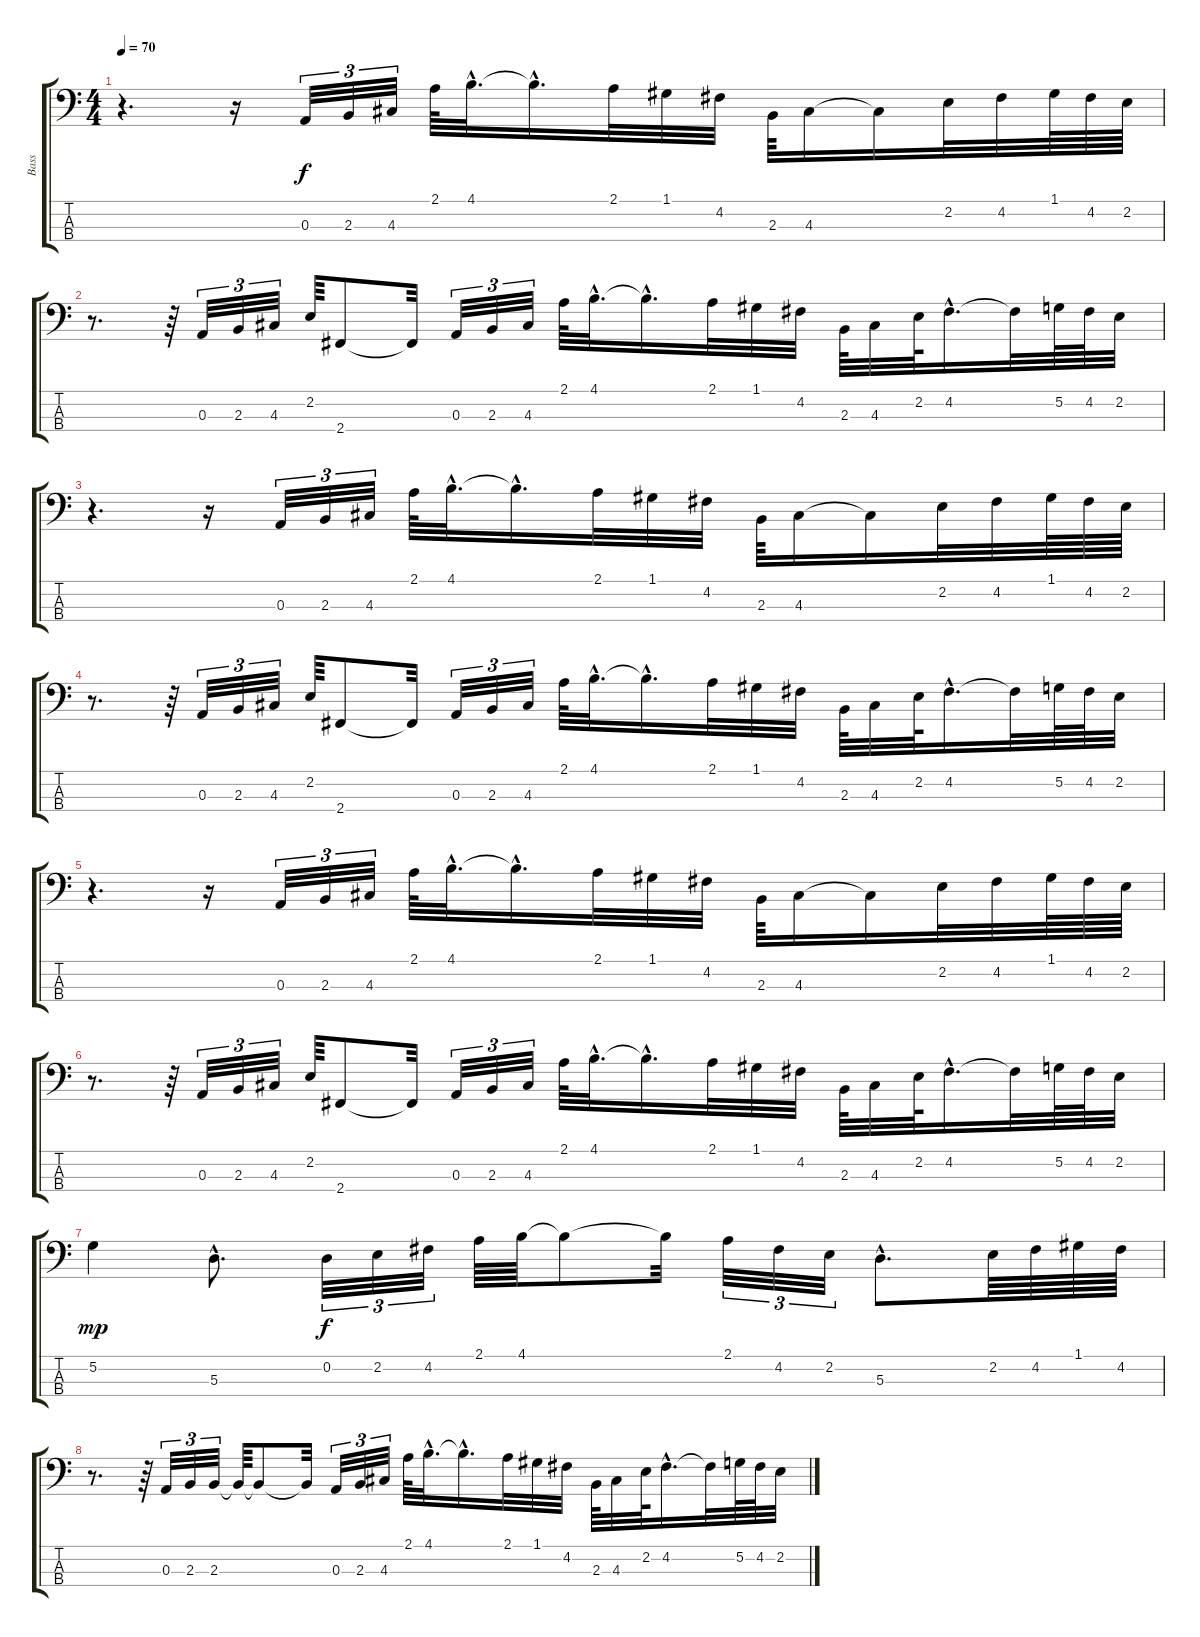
\track ("Bass" "Bass") {instrument electricbassfinger}
\staff {score tabs}
\tuning (G2 D2 A1 E1) {hide}
\ts (4 4)
\tempo 70
\clef f4
\ks c
r.4{d dy f} r.16 0.3.32{tu (3 2)} 2.3.32{tu (3 2)} 4.3.32{tu (3 2)} 2.1.64 4.1{hac}.32{d} 4.1{hac t}.16{d} 2.1.32 1.1.32 4.2.32 2.3.64 4.3.16 4.3{t}.16 2.2.32 4.2.32 1.1.64 4.2.64 2.2.64 |
r.8{d} r.64 0.3.32{tu (3 2)} 2.3.32{tu (3 2)} 4.3.32{tu (3 2)} 2.2.64 2.4.8 2.4{t}.32 0.3.32{tu (3 2)} 2.3.32{tu (3 2)} 4.3.32{tu (3 2)} 2.1.64 4.1{hac}.32{d} 4.1{hac t}.16{d} 2.1.32 1.1.32 4.2.32 2.3.64 4.3.32 2.2.64 4.2{hac}.16{d} 4.2{t}.32 5.2.64 4.2.64 2.2.32 |
r.4{d} r.16 0.3.32{tu (3 2)} 2.3.32{tu (3 2)} 4.3.32{tu (3 2)} 2.1.64 4.1{hac}.32{d} 4.1{hac t}.16{d} 2.1.32 1.1.32 4.2.32 2.3.64 4.3.16 4.3{t}.16 2.2.32 4.2.32 1.1.64 4.2.64 2.2.64 |
r.8{d} r.64 0.3.32{tu (3 2)} 2.3.32{tu (3 2)} 4.3.32{tu (3 2)} 2.2.64 2.4.8 2.4{t}.32 0.3.32{tu (3 2)} 2.3.32{tu (3 2)} 4.3.32{tu (3 2)} 2.1.64 4.1{hac}.32{d} 4.1{hac t}.16{d} 2.1.32 1.1.32 4.2.32 2.3.64 4.3.32 2.2.64 4.2{hac}.16{d} 4.2{t}.32 5.2.64 4.2.64 2.2.32 |
r.4{d} r.16 0.3.32{tu (3 2)} 2.3.32{tu (3 2)} 4.3.32{tu (3 2)} 2.1.64 4.1{hac}.32{d} 4.1{hac t}.16{d} 2.1.32 1.1.32 4.2.32 2.3.64 4.3.16 4.3{t}.16 2.2.32 4.2.32 1.1.64 4.2.64 2.2.64 |
r.8{d} r.64 0.3.32{tu (3 2)} 2.3.32{tu (3 2)} 4.3.32{tu (3 2)} 2.2.64 2.4.8 2.4{t}.32 0.3.32{tu (3 2)} 2.3.32{tu (3 2)} 4.3.32{tu (3 2)} 2.1.64 4.1{hac}.32{d} 4.1{hac t}.16{d} 2.1.32 1.1.32 4.2.32 2.3.64 4.3.32 2.2.64 4.2{hac}.16{d} 4.2{t}.32 5.2.64 4.2.64 2.2.32 |
5.2.4{dy mp} 5.3{hac}.8{d} 0.2.32{tu (3 2) dy f} 2.2.32{tu (3 2)} 4.2.32{tu (3 2)} 2.1.64 4.1.64 4.1{t}.8 4.1{t}.32 2.1.32{tu (3 2)} 4.2.32{tu (3 2)} 2.2.32{tu (3 2)} 5.3{hac}.8{d} 2.2.64 4.2.64 1.1.64 4.2.64 |
r.8{d} r.64 0.3.32{tu (3 2)} 2.3.32{tu (3 2)} 2.3.32{tu (3 2)} 2.3{t}.64 2.3{t}.8 2.3{t}.32 0.3.32{tu (3 2)} 2.3.32{tu (3 2)} 4.3.32{tu (3 2)} 2.1.64 4.1{hac}.32{d} 4.1{hac t}.16{d} 2.1.32 1.1.32 4.2.32 2.3.64 4.3.32 2.2.64 4.2{hac}.16{d} 4.2{t}.32 5.2.64 4.2.64 2.2.32
